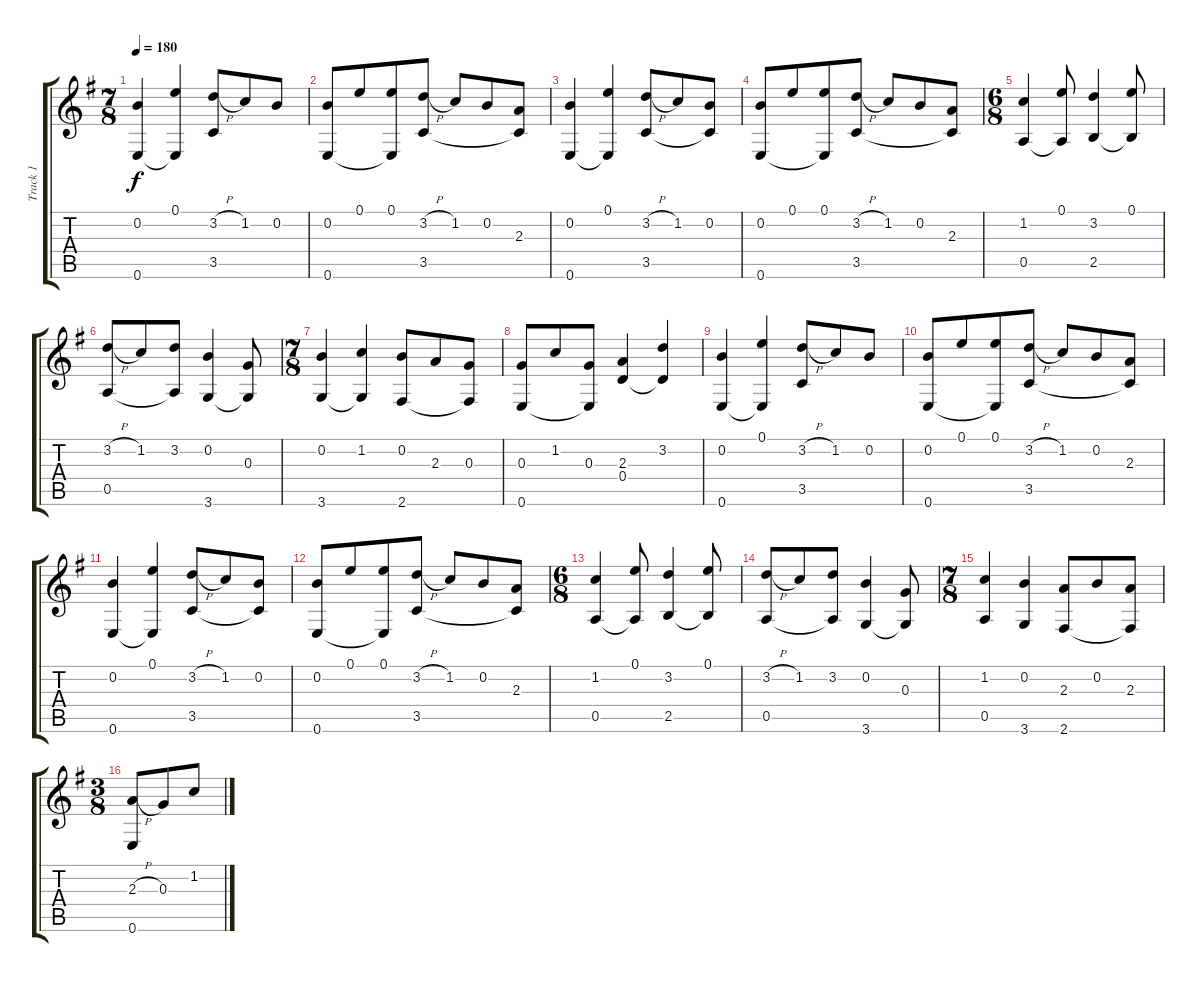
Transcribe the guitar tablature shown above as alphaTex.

\track ("Track 1" "Track 1") {instrument acousticguitarnylon}
\staff {score tabs}
\tuning (E4 B3 G3 D3 A2 E2) {hide}
\ts (7 8)
\tempo 180
\clef g2
\ks eminor
(0.2 0.6).4{dy f} (0.1 0.6{t}).4 (3.2{h} 3.5).8 1.2.8 0.2.8 |
(0.2 0.6).8 0.1.8 (0.1 0.6{t}).8 (3.2{h} 3.5).8 1.2.8 0.2.8 (2.3 3.5{t}).8 |
(0.2 0.6).4 (0.1 0.6{t}).4 (3.2{h} 3.5).8 1.2.8 (0.2 3.5{t}).8 |
(0.2 0.6).8 0.1.8 (0.1 0.6{t}).8 (3.2{h} 3.5).8 1.2.8 0.2.8 (2.3 3.5{t}).8 |
\ts (6 8)
(1.2 0.5).4 (0.1 0.5{t}).8 (3.2 2.5).4 (0.1 2.5{t}).8 |
(3.2{h} 0.5).8 1.2.8 (3.2 0.5{t}).8 (0.2 3.6).4 (0.3 3.6{t}).8 |
\ts (7 8)
(0.2 3.6).4 (1.2 3.6{t}).4 (0.2 2.6).8 2.3.8 (0.3 2.6{t}).8 |
(0.3 0.6).8 1.2.8 (0.3 0.6{t}).8 (2.3 0.4).4 (3.2 0.4{t}).4 |
(0.2 0.6).4 (0.1 0.6{t}).4 (3.2{h} 3.5).8 1.2.8 0.2.8 |
(0.2 0.6).8 0.1.8 (0.1 0.6{t}).8 (3.2{h} 3.5).8 1.2.8 0.2.8 (2.3 3.5{t}).8 |
(0.2 0.6).4 (0.1 0.6{t}).4 (3.2{h} 3.5).8 1.2.8 (0.2 3.5{t}).8 |
(0.2 0.6).8 0.1.8 (0.1 0.6{t}).8 (3.2{h} 3.5).8 1.2.8 0.2.8 (2.3 3.5{t}).8 |
\ts (6 8)
(1.2 0.5).4 (0.1 0.5{t}).8 (3.2 2.5).4 (0.1 2.5{t}).8 |
(3.2{h} 0.5).8 1.2.8 (3.2 0.5{t}).8 (0.2 3.6).4 (0.3 3.6{t}).8 |
\ts (7 8)
(1.2 0.5).4 (0.2 3.6).4 (2.3 2.6).8 0.2.8 (2.3 2.6{t}).8 |
\ts (3 8)
(2.3{h} 0.6).8 0.3.8 1.2.8
